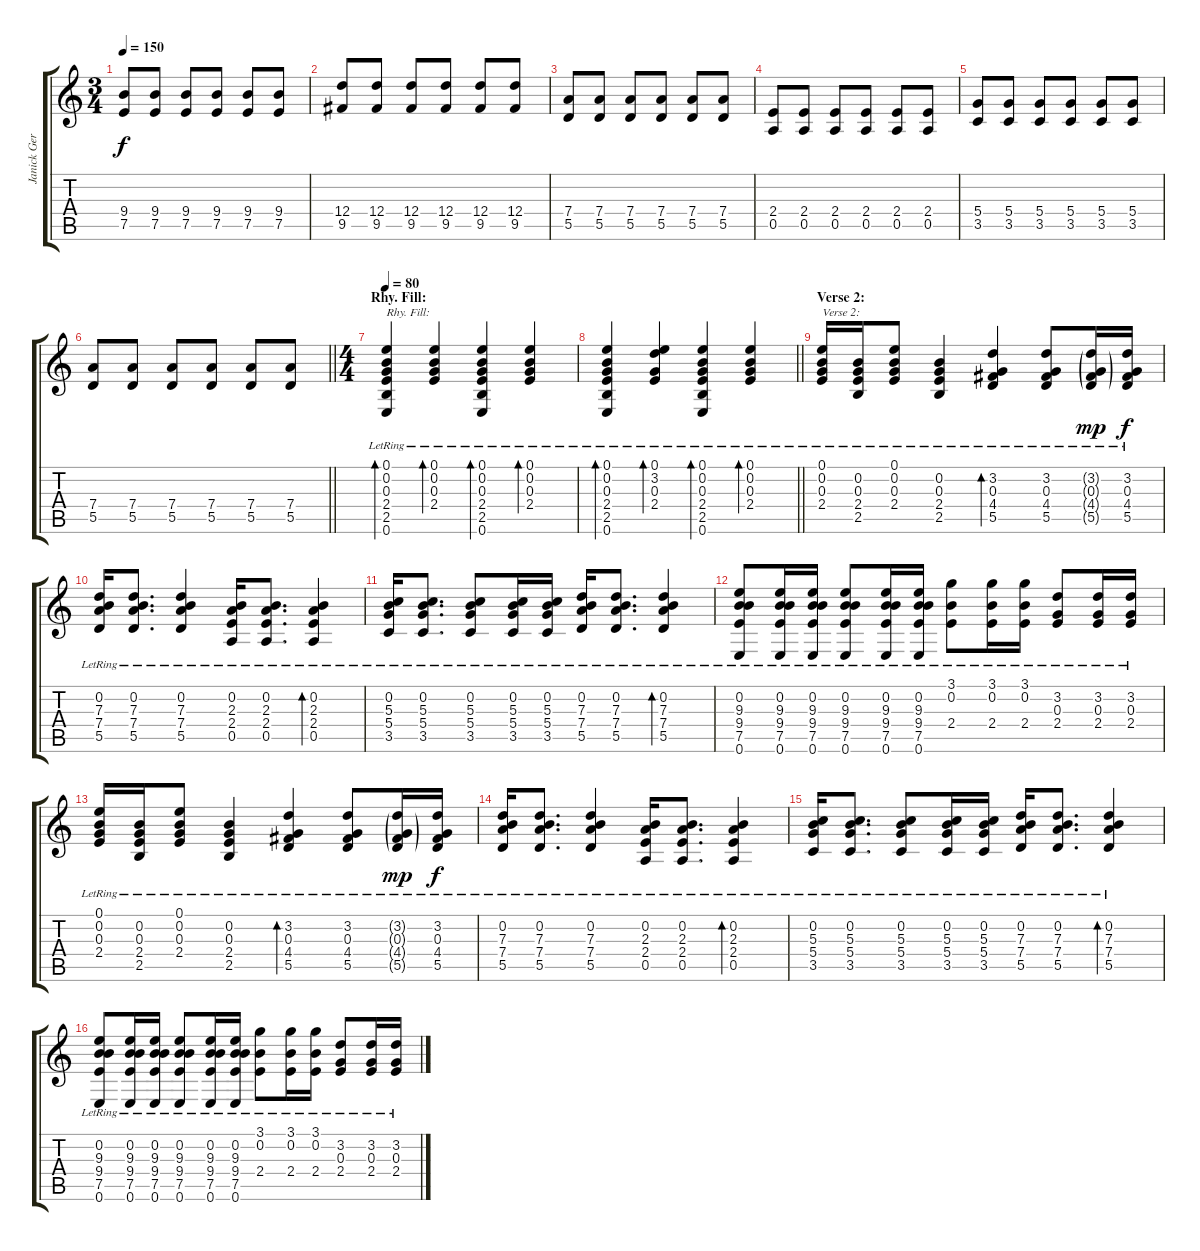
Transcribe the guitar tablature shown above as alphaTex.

\track ("Janick Gers" "Janick Ger") {instrument overdrivenguitar}
\staff {score tabs}
\tuning (E4 B3 G3 D3 A2 E2) {hide}
\ts (3 4)
\tempo 150
\clef g2
\ks c
(9.4 7.5).8{dy f} (9.4 7.5).8 (9.4 7.5).8 (9.4 7.5).8 (9.4 7.5).8 (9.4 7.5).8 |
(12.4 9.5).8 (12.4 9.5).8 (12.4 9.5).8 (12.4 9.5).8 (12.4 9.5).8 (12.4 9.5).8 |
(7.4 5.5).8 (7.4 5.5).8 (7.4 5.5).8 (7.4 5.5).8 (7.4 5.5).8 (7.4 5.5).8 |
(2.4 0.5).8 (2.4 0.5).8 (2.4 0.5).8 (2.4 0.5).8 (2.4 0.5).8 (2.4 0.5).8 |
(5.4 3.5).8 (5.4 3.5).8 (5.4 3.5).8 (5.4 3.5).8 (5.4 3.5).8 (5.4 3.5).8 |
\barLineRight lightlight
(7.4 5.5).8 (7.4 5.5).8 (7.4 5.5).8 (7.4 5.5).8 (7.4 5.5).8 (7.4 5.5).8 |
\ts (4 4)
\section ("" "Rhy. Fill:")
\tempo 150
\tempo 80
(0.1{lr} 0.2{lr} 0.3{lr} 2.4{lr} 2.5{lr} 0.6{lr}).4{bd 120 txt "Rhy. Fill:"} (0.1{lr} 0.2{lr} 0.3{lr} 2.4{lr}).4{bd 120} (0.1{lr} 0.2{lr} 0.3{lr} 2.4{lr} 2.5{lr} 0.6{lr}).4{bd 120} (0.1{lr} 0.2{lr} 0.3{lr} 2.4{lr}).4{bd 120} |
\barLineRight lightlight
(0.1{lr} 0.2{lr} 0.3{lr} 2.4{lr} 2.5{lr} 0.6{lr}).4{bd 120} (0.1{lr} 3.2{lr} 0.3{lr} 2.4{lr}).4{bd 120} (0.1{lr} 0.2{lr} 0.3{lr} 2.4{lr} 2.5{lr} 0.6{lr}).4{bd 120} (0.1{lr} 0.2{lr} 0.3{lr} 2.4{lr}).4{bd 120} |
\section ("" "Verse 2:")
(0.1{lr} 0.2{lr} 0.3{lr} 2.4{lr}).16{txt "Verse 2:"} (0.2{lr} 0.3{lr} 2.4{lr} 2.5{lr}).16 (0.1{lr} 0.2{lr} 0.3{lr} 2.4{lr}).8 (0.2{lr} 0.3{lr} 2.4{lr} 2.5{lr}).4 (3.2{lr} 0.3{lr} 4.4{lr} 5.5{lr}).4{bd 120} (3.2{lr} 0.3{lr} 4.4{lr} 5.5{lr}).8 (3.2{g lr} 0.3{g lr} 4.4{g lr} 5.5{g lr}).16{dy mp} (3.2{lr} 0.3{lr} 4.4{lr} 5.5{lr}).16{dy f} |
(0.2{lr} 7.3{lr} 7.4{lr} 5.5{lr}).16 (0.2{lr} 7.3{lr} 7.4{lr} 5.5{lr}).8{d} (0.2{lr} 7.3{lr} 7.4{lr} 5.5{lr}).4 (0.2{lr} 2.3{lr} 2.4{lr} 0.5{lr}).16 (0.2{lr} 2.3{lr} 2.4{lr} 0.5{lr}).8{d} (0.2{lr} 2.3{lr} 2.4{lr} 0.5{lr}).4{bd 120} |
(0.2{lr} 5.3{lr} 5.4{lr} 3.5{lr}).16 (0.2{lr} 5.3{lr} 5.4{lr} 3.5{lr}).8{d} (0.2{lr} 5.3{lr} 5.4{lr} 3.5{lr}).8 (0.2{lr} 5.3{lr} 5.4{lr} 3.5{lr}).16 (0.2{lr} 5.3{lr} 5.4{lr} 3.5{lr}).16 (0.2{lr} 7.3{lr} 7.4{lr} 5.5{lr}).16 (0.2{lr} 7.3{lr} 7.4{lr} 5.5{lr}).8{d} (0.2{lr} 7.3{lr} 7.4{lr} 5.5{lr}).4{bd 120} |
(0.2{lr} 9.3{lr} 9.4{lr} 7.5{lr} 0.6{lr}).8 (0.2{lr} 9.3{lr} 9.4{lr} 7.5{lr} 0.6{lr}).16 (0.2{lr} 9.3{lr} 9.4{lr} 7.5{lr} 0.6{lr}).16 (0.2{lr} 9.3{lr} 9.4{lr} 7.5{lr} 0.6{lr}).8 (0.2{lr} 9.3{lr} 9.4{lr} 7.5{lr} 0.6{lr}).16 (0.2{lr} 9.3{lr} 9.4{lr} 7.5{lr} 0.6{lr}).16 (3.1{lr} 0.2{lr} 2.4{lr}).8 (3.1{lr} 0.2{lr} 2.4{lr}).16 (3.1{lr} 0.2{lr} 2.4{lr}).16 (3.2{lr} 0.3{lr} 2.4{lr}).8 (3.2{lr} 0.3{lr} 2.4{lr}).16 (3.2{lr} 0.3{lr} 2.4{lr}).16 |
(0.1{lr} 0.2{lr} 0.3{lr} 2.4{lr}).16 (0.2{lr} 0.3{lr} 2.4{lr} 2.5{lr}).16 (0.1{lr} 0.2{lr} 0.3{lr} 2.4{lr}).8 (0.2{lr} 0.3{lr} 2.4{lr} 2.5{lr}).4 (3.2{lr} 0.3{lr} 4.4{lr} 5.5{lr}).4{bd 120} (3.2{lr} 0.3{lr} 4.4{lr} 5.5{lr}).8 (3.2{g lr} 0.3{g lr} 4.4{g lr} 5.5{g lr}).16{dy mp} (3.2{lr} 0.3{lr} 4.4{lr} 5.5{lr}).16{dy f} |
(0.2{lr} 7.3{lr} 7.4{lr} 5.5{lr}).16 (0.2{lr} 7.3{lr} 7.4{lr} 5.5{lr}).8{d} (0.2{lr} 7.3{lr} 7.4{lr} 5.5{lr}).4 (0.2{lr} 2.3{lr} 2.4{lr} 0.5{lr}).16 (0.2{lr} 2.3{lr} 2.4{lr} 0.5{lr}).8{d} (0.2{lr} 2.3{lr} 2.4{lr} 0.5{lr}).4{bd 120} |
(0.2{lr} 5.3{lr} 5.4{lr} 3.5{lr}).16 (0.2{lr} 5.3{lr} 5.4{lr} 3.5{lr}).8{d} (0.2{lr} 5.3{lr} 5.4{lr} 3.5{lr}).8 (0.2{lr} 5.3{lr} 5.4{lr} 3.5{lr}).16 (0.2{lr} 5.3{lr} 5.4{lr} 3.5{lr}).16 (0.2{lr} 7.3{lr} 7.4{lr} 5.5{lr}).16 (0.2{lr} 7.3{lr} 7.4{lr} 5.5{lr}).8{d} (0.2{lr} 7.3{lr} 7.4{lr} 5.5{lr}).4{bd 120} |
(0.2{lr} 9.3{lr} 9.4{lr} 7.5{lr} 0.6{lr}).8 (0.2{lr} 9.3{lr} 9.4{lr} 7.5{lr} 0.6{lr}).16 (0.2{lr} 9.3{lr} 9.4{lr} 7.5{lr} 0.6{lr}).16 (0.2{lr} 9.3{lr} 9.4{lr} 7.5{lr} 0.6{lr}).8 (0.2{lr} 9.3{lr} 9.4{lr} 7.5{lr} 0.6{lr}).16 (0.2{lr} 9.3{lr} 9.4{lr} 7.5{lr} 0.6{lr}).16 (3.1{lr} 0.2{lr} 2.4{lr}).8 (3.1{lr} 0.2{lr} 2.4{lr}).16 (3.1{lr} 0.2{lr} 2.4{lr}).16 (3.2{lr} 0.3{lr} 2.4{lr}).8 (3.2{lr} 0.3{lr} 2.4{lr}).16 (3.2{lr} 0.3{lr} 2.4{lr}).16
